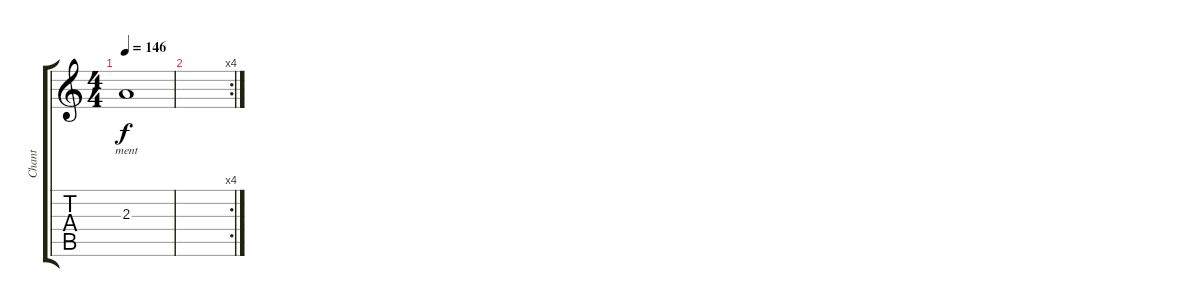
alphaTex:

\track ("Chant" "Chant") {instrument acousticguitarnylon}
\staff {score tabs}
\tuning (E4 B3 G3 D3 A2 E2) {hide}
\ts (4 4)
\tempo 146
\clef g2
\ks c
2.3.1{lyrics (0 "ment") lyrics (1 "") lyrics (2 "") lyrics (3 "") lyrics (4 "") dy f} |
\rc 4
